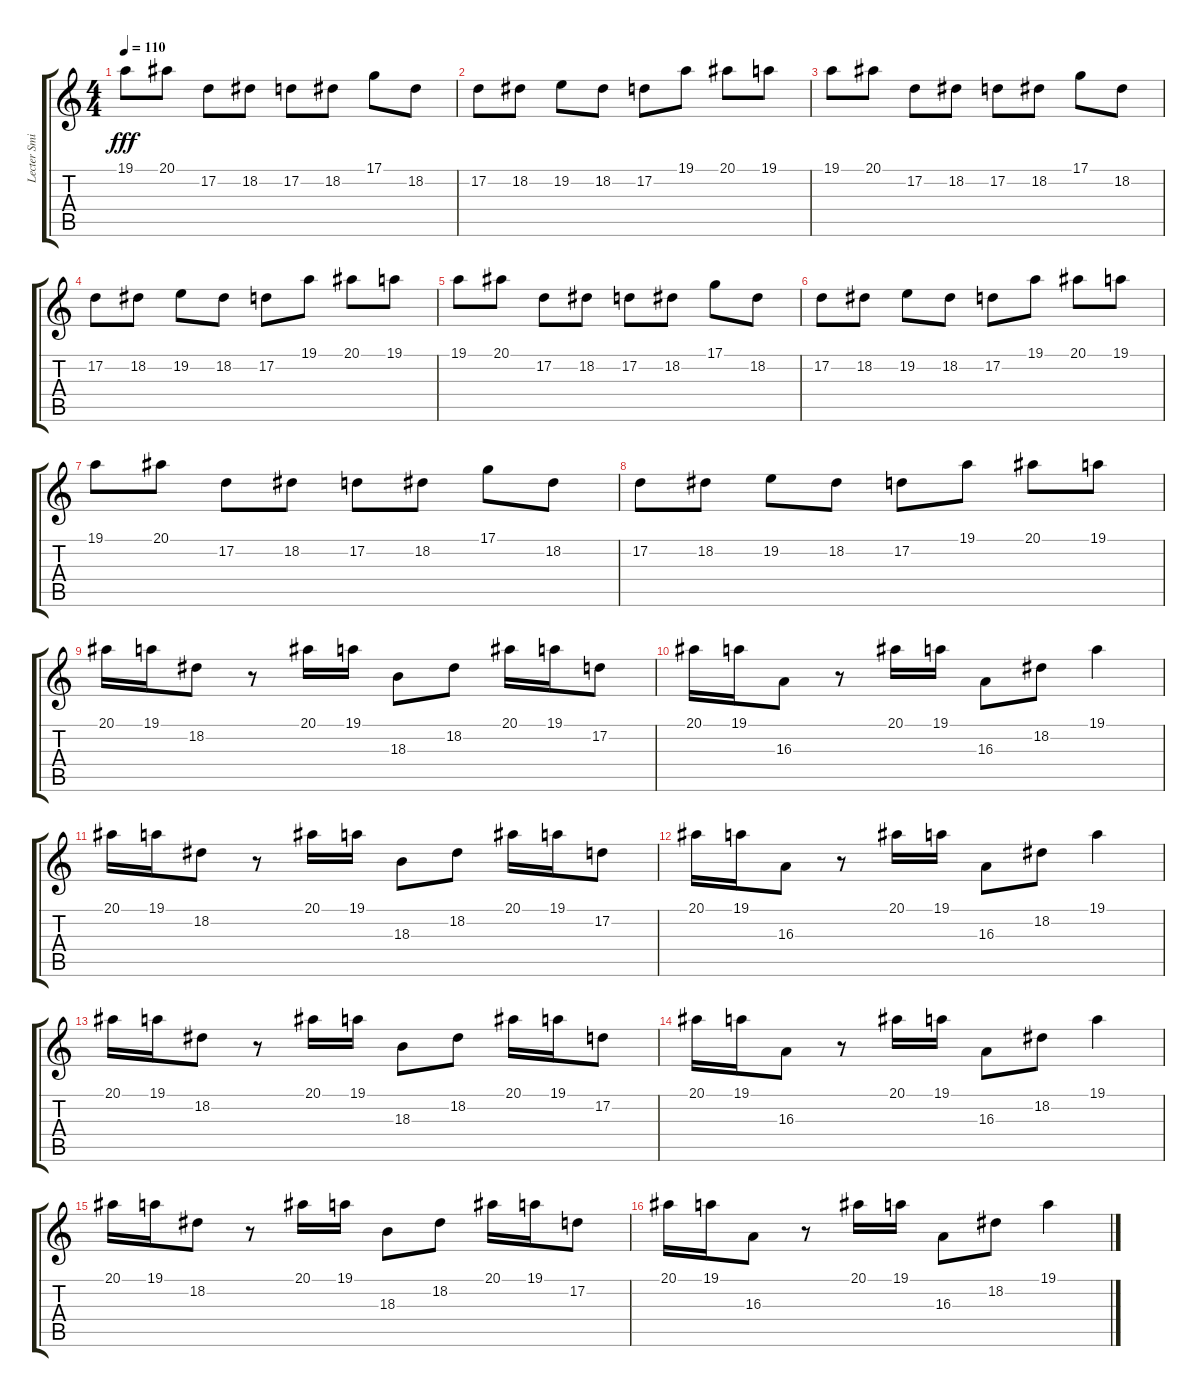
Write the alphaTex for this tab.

\track ("Lecter Smith" "Lecter Smi") {instrument tremolostrings}
\staff {score tabs}
\tuning (D4 A3 F3 C3 G2 D2) {hide}
\ts (4 4)
\tempo 110
\clef g2
\ks c
19.1.8{dy fff} 20.1.8 17.2.8 18.2.8 17.2.8 18.2.8 17.1.8 18.2.8 |
17.2.8 18.2.8 19.2.8 18.2.8 17.2.8 19.1.8 20.1.8 19.1.8 |
19.1.8 20.1.8 17.2.8 18.2.8 17.2.8 18.2.8 17.1.8 18.2.8 |
17.2.8 18.2.8 19.2.8 18.2.8 17.2.8 19.1.8 20.1.8 19.1.8 |
19.1.8{volume 3} 20.1.8 17.2.8 18.2.8 17.2.8 18.2.8 17.1.8 18.2.8 |
17.2.8 18.2.8 19.2.8 18.2.8 17.2.8 19.1.8 20.1.8 19.1.8 |
19.1.8{volume 3} 20.1.8 17.2.8 18.2.8 17.2.8 18.2.8 17.1.8 18.2.8 |
17.2.8 18.2.8 19.2.8 18.2.8 17.2.8 19.1.8 20.1.8 19.1.8 |
20.1.16{volume 12} 19.1.16 18.2.8 r.8 20.1.16 19.1.16 18.3.8 18.2.8 20.1.16 19.1.16 17.2.8 |
20.1.16 19.1.16 16.3.8 r.8 20.1.16 19.1.16 16.3.8 18.2.8 19.1.4 |
20.1.16 19.1.16 18.2.8 r.8 20.1.16 19.1.16 18.3.8 18.2.8 20.1.16 19.1.16 17.2.8 |
20.1.16 19.1.16 16.3.8 r.8 20.1.16 19.1.16 16.3.8 18.2.8 19.1.4 |
20.1.16 19.1.16 18.2.8 r.8 20.1.16 19.1.16 18.3.8 18.2.8 20.1.16 19.1.16 17.2.8 |
20.1.16 19.1.16 16.3.8 r.8 20.1.16 19.1.16 16.3.8 18.2.8 19.1.4 |
20.1.16 19.1.16 18.2.8 r.8 20.1.16 19.1.16 18.3.8 18.2.8 20.1.16 19.1.16 17.2.8 |
20.1.16 19.1.16 16.3.8 r.8 20.1.16 19.1.16 16.3.8 18.2.8 19.1.4
